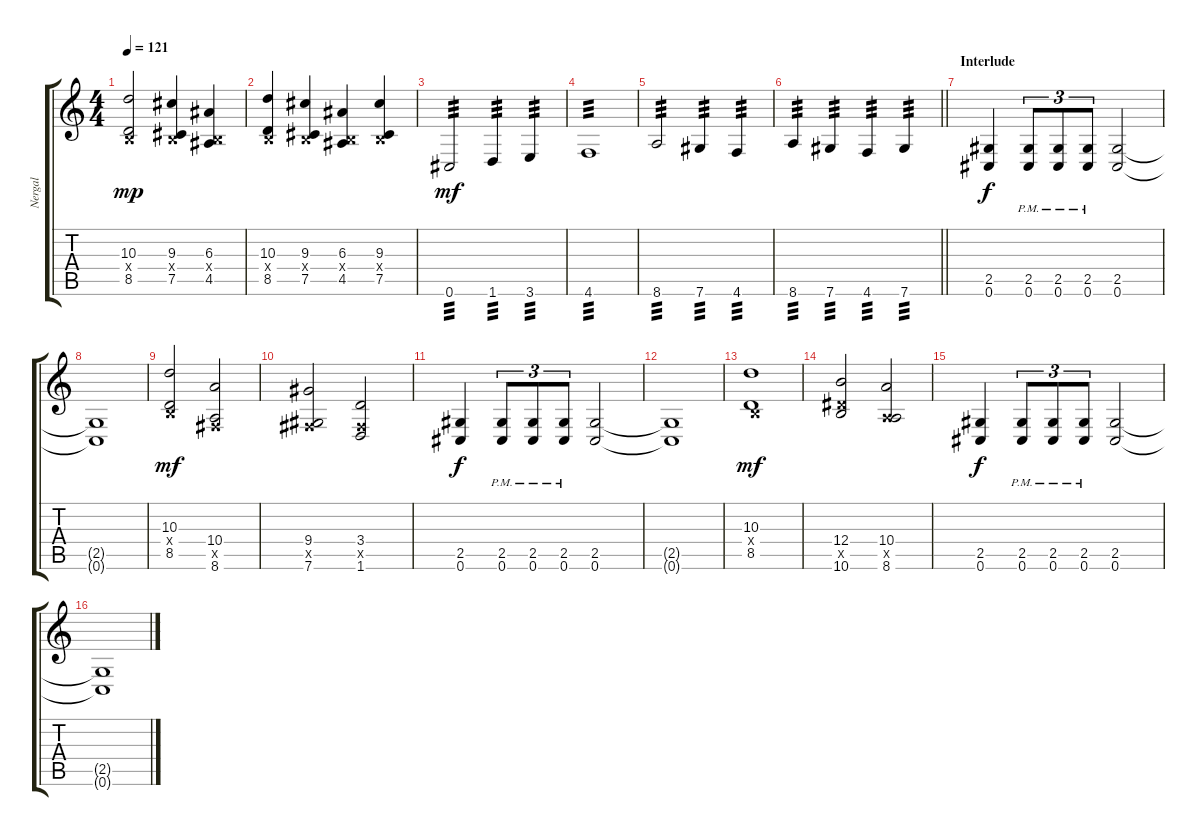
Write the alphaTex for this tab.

\track ("Nergal" "Nergal") {instrument distortionguitar}
\staff {score tabs}
\tuning (Db4 Ab3 E3 B2 Gb2 Db2) {hide}
\ts (4 4)
\tempo 121
\clef g2
\ks c
(10.3 0.4{x} 8.5).2{dy mp} (9.3 0.4{x} 7.5).4 (6.3 0.4{x} 4.5).4 |
(10.3 0.4{x} 8.5).4 (9.3 0.4{x} 7.5).4 (6.3 0.4{x} 4.5).4 (9.3 0.4{x} 7.5).4 |
0.6.2{tp 3 dy mf} 1.6.4{tp 3} 3.6.4{tp 3} |
4.6.1{tp 3} |
8.6.2{tp 3} 7.6.4{tp 3} 4.6.4{tp 3} |
\barLineRight lightlight
8.6.4{tp 3} 7.6.4{tp 3} 4.6.4{tp 3} 7.6.4{tp 3} |
\section ("" "Interlude")
(2.5 0.6).4{dy f} (2.5{pm} 0.6{pm}).8{tu (3 2)} (2.5{pm} 0.6{pm}).8{tu (3 2)} (2.5{pm} 0.6{pm}).8{tu (3 2)} (2.5 0.6).2 |
(2.5{t} 0.6{t}).1 |
(10.3 0.4{x} 8.5).2{dy mf} (10.4 0.5{x} 8.6).2 |
(9.4 0.5{x} 7.6).2 (3.4 0.5{x} 1.6).2 |
(2.5 0.6).4{dy f} (2.5{pm} 0.6{pm}).8{tu (3 2)} (2.5{pm} 0.6{pm}).8{tu (3 2)} (2.5{pm} 0.6{pm}).8{tu (3 2)} (2.5 0.6).2 |
(2.5{t} 0.6{t}).1 |
(10.3 0.4{x} 8.5).1{dy mf} |
(12.4 9.5{x} 10.6).2 (10.4 3.5{x} 8.6).2 |
(2.5 0.6).4{dy f} (2.5{pm} 0.6{pm}).8{tu (3 2)} (2.5{pm} 0.6{pm}).8{tu (3 2)} (2.5{pm} 0.6{pm}).8{tu (3 2)} (2.5 0.6).2 |
(2.5{t} 0.6{t}).1
